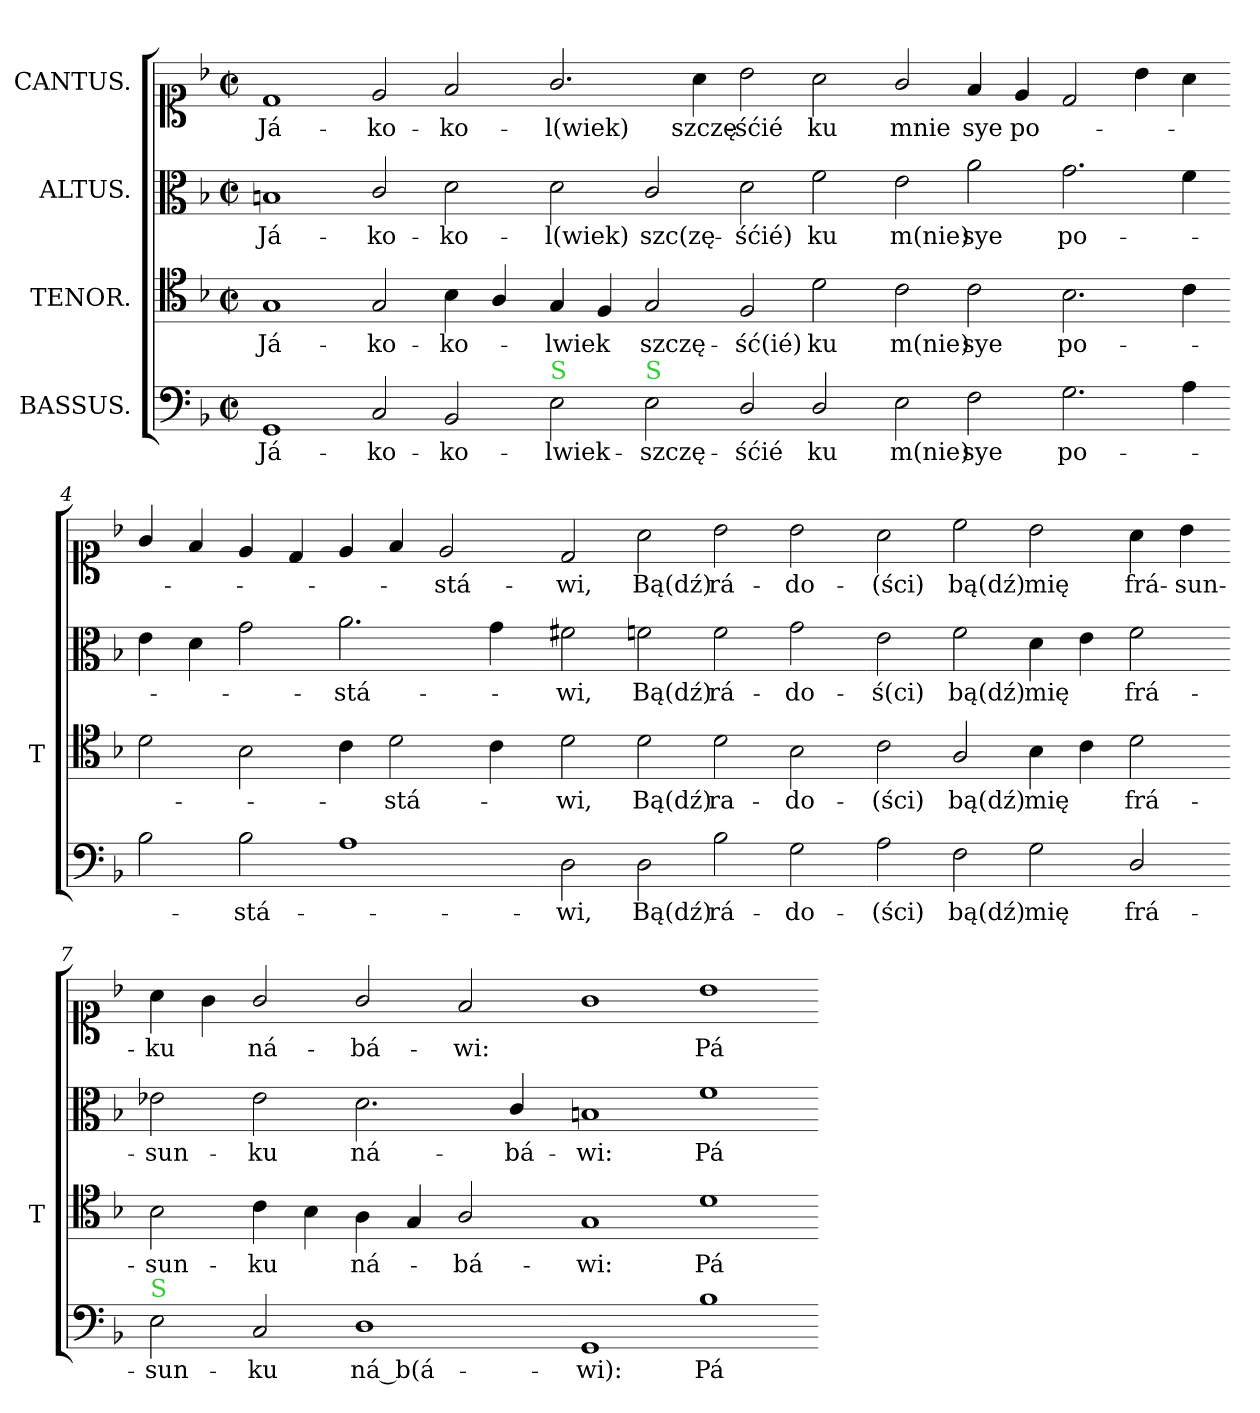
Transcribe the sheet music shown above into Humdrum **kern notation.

**kern	**text	**kern	**text	**kern	**text	**kern	**text
*part4	*part4	*part3	*part3	*part2	*part2	*part1	*part1
*staff4	*staff4	*staff3	*staff3	*staff2	*staff2	*staff1	*staff1
*I"BASSUS.	*	*I"TENOR.	*	*I"ALTUS.	*	*I"CANTUS.	*
*	*	*I'T	*	*	*	*	*
*clefF4	*	*clefC4	*	*clefC3	*	*clefC1	*
*k[b-]	*	*k[b-]	*	*k[b-]	*	*k[b-]	*
*M2/1	*	*M2/1	*	*M2/1	*	*M2/1	*
*met(c|)	*	*met(c|)	*	*met(c|)	*	*met(c|)	*
=1	=1	=1	=1	=1	=1	=1	=1
1GG/	Já-	1G/	Já-	1Bn/	Já-	1d/	Já-
2C/	-ko-	2G/	-ko-	2c/	-ko-	2e/	-ko-
2BB-/	-ko-	4B-\	-ko-	2d\	-ko-	2f/	-ko-
.	.	4A/	.	.	.	.	.
=2-	=2-	=2-	=2-	=2-	=2-	=2-	=2-
!LO:TX:a:color=limegreen:t=S	!	!	!	!	!	!	!
2E\	-lwiek-	4G/	-lwiek	2d\	-l(wiek)	2.g/	-l(wiek)
.	.	4F/	.	.	.	.	.
!LO:TX:a:color=limegreen:t=S	!	!	!	!	!	!	!
2E\	szczę-	2G/	szczę-	2c/	szc(zę-	.	.
.	.	.	.	.	.	4a\	szczę-
2D/	-śćié	2F/	-ść(ié)	2d\	-śćié)	2b-\	-śćié
2D/	ku	2d\	ku	2f\	ku	2a\	ku
=3-	=3-	=3-	=3-	=3-	=3-	=3-	=3-
2E\	m(nie)	2c\	m(nie)	2e\	m(nie)	2g/	mnie
2F\	sye	2c\	sye	2a\	sye	4f/	sye
.	.	.	.	.	.	4e/	po-
2.G\	po-	2.B-\	po-	2.g\	po-	2d/	.
.	.	.	.	.	.	4b-\	.
4A\	.	4c\	.	4f\	.	4a\	.
=4-	=4-	=4-	=4-	=4-	=4-	=4-	=4-
2B-\	.	2d\	.	4e\	.	4g/	.
.	.	.	.	4d\	.	4f/	.
2B-\	-stá-	2B-\	.	2g\	.	4e/	.
.	.	.	.	.	.	4d/	.
1A\	.	4c\	.	2.a\	-stá-	4e/	.
.	.	2d\	-stá-	.	.	4f/	.
.	.	.	.	.	.	2e/	-stá-
.	.	4c\	.	4g\	.	.	.
=5-	=5-	=5-	=5-	=5-	=5-	=5-	=5-
2D\	-wi,	2d\	-wi,	2f#X\	-wi,	2d/	-wi,
2D\	Bą(dź)	2d\	Bą(dź)	2fn\	Bą(dź)	2a\	Bą(dź)
2B-\	rá-	2d\	ra-	2f\	rá-	2b-\	rá-
2G\	-do-	2B-\	-do-	2g\	-do-	2b-\	-do-
=6-	=6-	=6-	=6-	=6-	=6-	=6-	=6-
2A\	-(ści)	2c\	-(ści)	2e\	-ś(ci)	2a\	-(ści)
2F\	bą(dź)	2A/	bą(dź)	2f\	bą(dź)	2cc\	bą(dź)
2G\	mię	4B-\	mię	4d\	mię	2b-\	mię
.	.	4c\	.	4e\	.	.	.
2D/	frá-	2d\	frá-	2f\	frá-	4a\	frá-
.	.	.	.	.	.	4b-\	-sun-
=7-	=7-	=7-	=7-	=7-	=7-	=7-	=7-
!LO:TX:a:color=limegreen:t=S	!	!	!	!	!	!	!
2E\	-sun-	2B-\	-sun-	2e-X\	-sun-	4a\	-ku
.	.	.	.	.	.	4g\	.
2C/	-ku	4c\	-ku	2e-\	-ku	2g/	ná-
.	.	4B-\	.	.	.	.	.
1D\	ná_b(á-	4A\	ná-	2.d\	ná-	2g/	-bá-
.	.	4G/	.	.	.	.	.
.	.	2A/	-bá-	.	.	2f/	-wi:
.	.	.	.	4c/	-bá-	.	.
=8-	=8-	=8-	=8-	=8-	=8-	=8-	=8-
1GG/	-wi):	1G/	-wi:	1Bn/	-wi:	1g\	.
1B-\	Pá-	1d\	Pá-	1f\	Pá-	1b-\	Pá-
=-	=-	=-	=-	=-	=-	=-	=-
*-	*-	*-	*-	*-	*-	*-	*-
